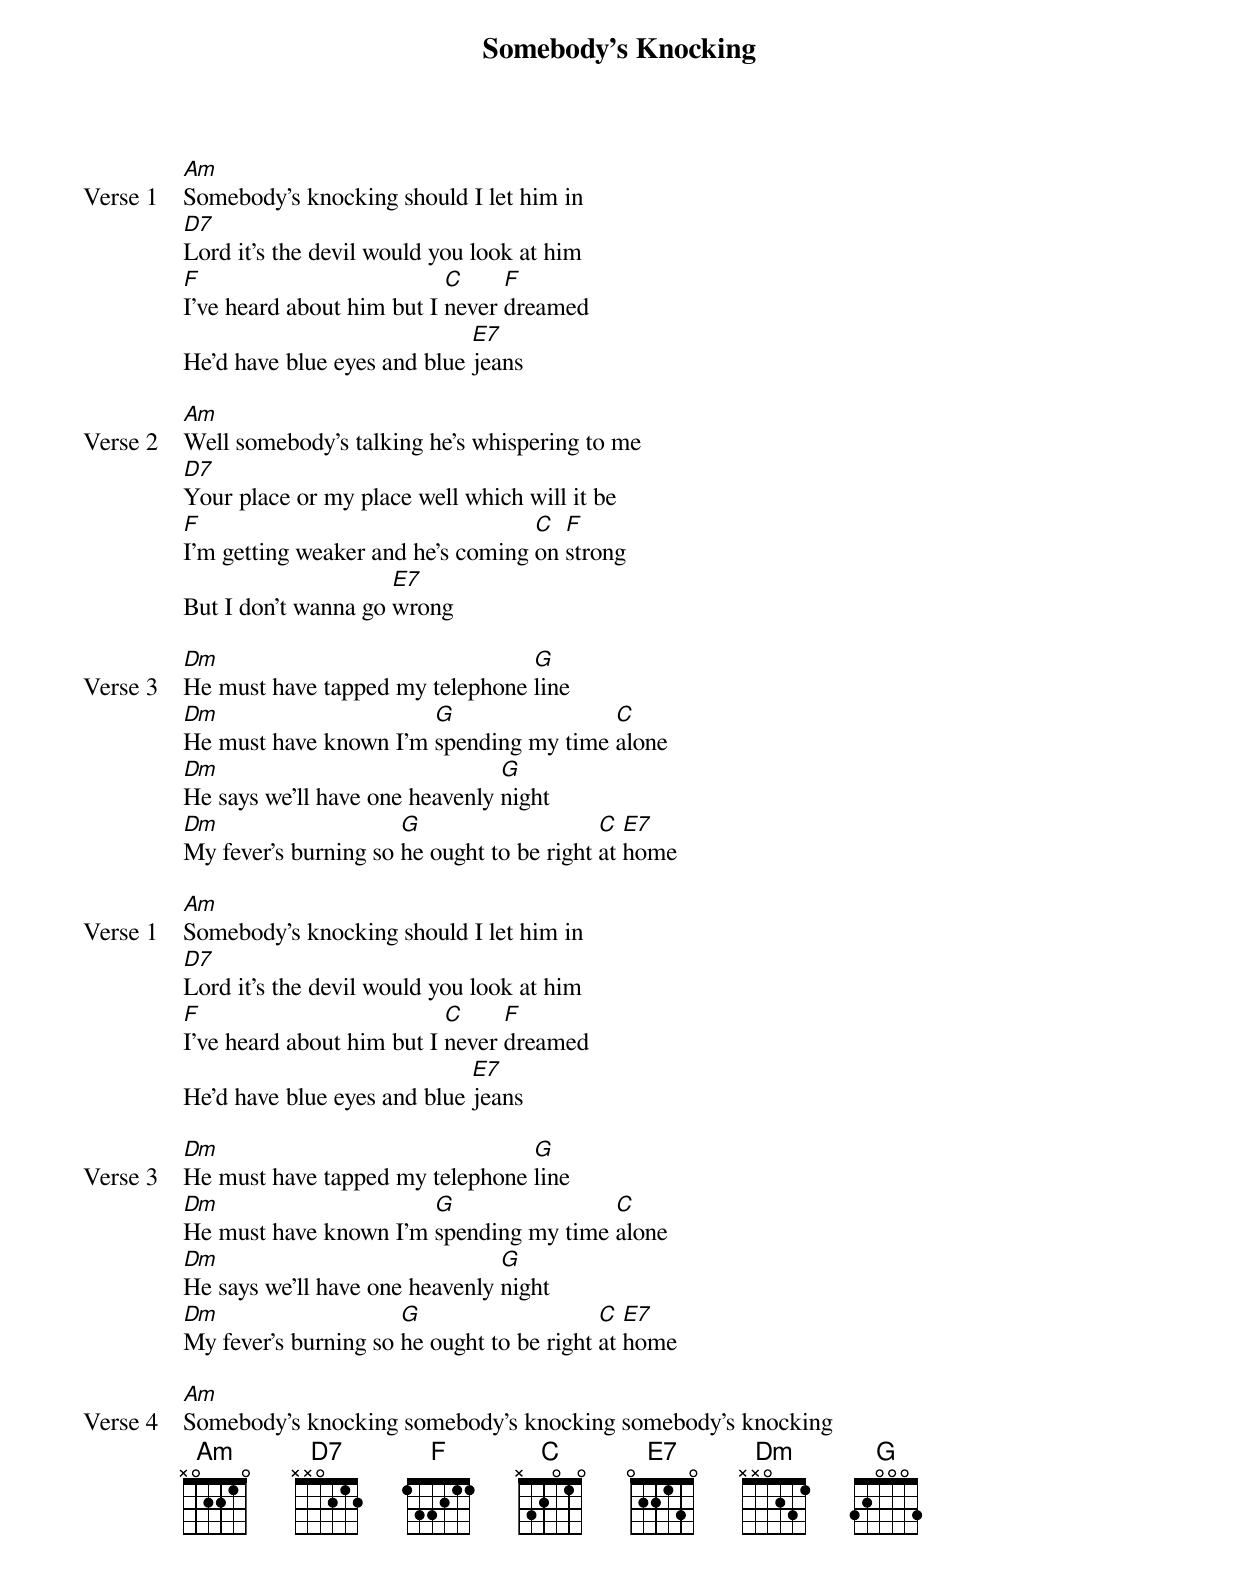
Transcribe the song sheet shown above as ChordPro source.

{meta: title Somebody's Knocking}
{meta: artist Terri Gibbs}
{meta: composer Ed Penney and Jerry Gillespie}

{start_of_verse: Verse 1}
[Am]Somebody's knocking should I let him in
[D7]Lord it's the devil would you look at him
[F]I've heard about him but I [C]never [F]dreamed
He'd have blue eyes and blue [E7]jeans
{end_of_verse}

{start_of_verse: Verse 2}
[Am]Well somebody's talking he's whispering to me
[D7]Your place or my place well which will it be
[F]I'm getting weaker and he's coming [C]on [F]strong
But I don't wanna go [E7]wrong
{end_of_verse}

{start_of_verse: Verse 3}
[Dm]He must have tapped my telephone [G]line
[Dm]He must have known I'm [G]spending my time [C]alone
[Dm]He says we'll have one heavenly [G]night
[Dm]My fever's burning so [G]he ought to be right [C]at [E7]home
{end_of_verse}

{start_of_verse: Verse 1}
[Am]Somebody's knocking should I let him in
[D7]Lord it's the devil would you look at him
[F]I've heard about him but I [C]never [F]dreamed
He'd have blue eyes and blue [E7]jeans
{end_of_verse}

{start_of_verse: Verse 3}
[Dm]He must have tapped my telephone [G]line
[Dm]He must have known I'm [G]spending my time [C]alone
[Dm]He says we'll have one heavenly [G]night
[Dm]My fever's burning so [G]he ought to be right [C]at [E7]home
{end_of_verse}

{start_of_verse: Verse 4}
[Am]Somebody's knocking somebody's knocking somebody's knocking
{end_of_verse}
